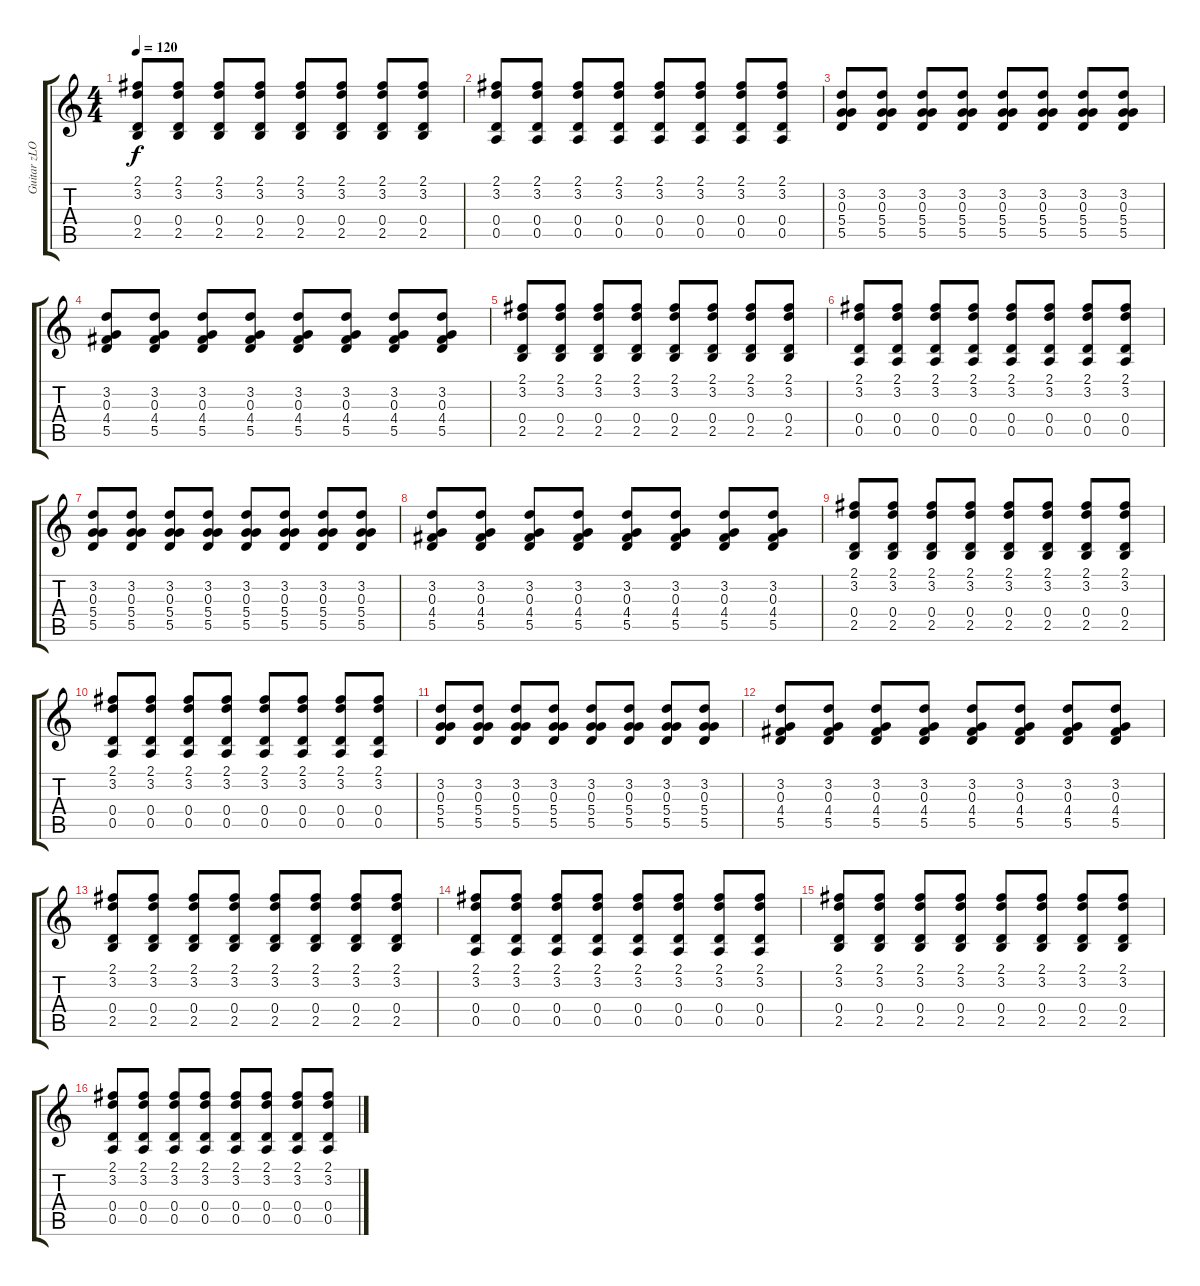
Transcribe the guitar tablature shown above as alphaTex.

\track ("Guitar zLOB" "Guitar zLO") {instrument acousticguitarsteel}
\staff {score tabs}
\tuning (E4 B3 G3 D3 A2 E2) {hide}
\ts (4 4)
\tempo 120
\clef g2
\ks c
(2.1 3.2 0.4 2.5).8{dy f} (2.1 3.2 0.4 2.5).8 (2.1 3.2 0.4 2.5).8 (2.1 3.2 0.4 2.5).8 (2.1 3.2 0.4 2.5).8 (2.1 3.2 0.4 2.5).8 (2.1 3.2 0.4 2.5).8 (2.1 3.2 0.4 2.5).8 |
(2.1 3.2 0.4 0.5).8 (2.1 3.2 0.4 0.5).8 (2.1 3.2 0.4 0.5).8 (2.1 3.2 0.4 0.5).8 (2.1 3.2 0.4 0.5).8 (2.1 3.2 0.4 0.5).8 (2.1 3.2 0.4 0.5).8 (2.1 3.2 0.4 0.5).8 |
(3.2 0.3 5.4 5.5).8 (3.2 0.3 5.4 5.5).8 (3.2 0.3 5.4 5.5).8 (3.2 0.3 5.4 5.5).8 (3.2 0.3 5.4 5.5).8 (3.2 0.3 5.4 5.5).8 (3.2 0.3 5.4 5.5).8 (3.2 0.3 5.4 5.5).8 |
(3.2 0.3 4.4 5.5).8 (3.2 0.3 4.4 5.5).8 (3.2 0.3 4.4 5.5).8 (3.2 0.3 4.4 5.5).8 (3.2 0.3 4.4 5.5).8 (3.2 0.3 4.4 5.5).8 (3.2 0.3 4.4 5.5).8 (3.2 0.3 4.4 5.5).8 |
(2.1 3.2 0.4 2.5).8 (2.1 3.2 0.4 2.5).8 (2.1 3.2 0.4 2.5).8 (2.1 3.2 0.4 2.5).8 (2.1 3.2 0.4 2.5).8 (2.1 3.2 0.4 2.5).8 (2.1 3.2 0.4 2.5).8 (2.1 3.2 0.4 2.5).8 |
(2.1 3.2 0.4 0.5).8 (2.1 3.2 0.4 0.5).8 (2.1 3.2 0.4 0.5).8 (2.1 3.2 0.4 0.5).8 (2.1 3.2 0.4 0.5).8 (2.1 3.2 0.4 0.5).8 (2.1 3.2 0.4 0.5).8 (2.1 3.2 0.4 0.5).8 |
(3.2 0.3 5.4 5.5).8 (3.2 0.3 5.4 5.5).8 (3.2 0.3 5.4 5.5).8 (3.2 0.3 5.4 5.5).8 (3.2 0.3 5.4 5.5).8 (3.2 0.3 5.4 5.5).8 (3.2 0.3 5.4 5.5).8 (3.2 0.3 5.4 5.5).8 |
(3.2 0.3 4.4 5.5).8 (3.2 0.3 4.4 5.5).8 (3.2 0.3 4.4 5.5).8 (3.2 0.3 4.4 5.5).8 (3.2 0.3 4.4 5.5).8 (3.2 0.3 4.4 5.5).8 (3.2 0.3 4.4 5.5).8 (3.2 0.3 4.4 5.5).8 |
(2.1 3.2 0.4 2.5).8 (2.1 3.2 0.4 2.5).8 (2.1 3.2 0.4 2.5).8 (2.1 3.2 0.4 2.5).8 (2.1 3.2 0.4 2.5).8 (2.1 3.2 0.4 2.5).8 (2.1 3.2 0.4 2.5).8 (2.1 3.2 0.4 2.5).8 |
(2.1 3.2 0.4 0.5).8 (2.1 3.2 0.4 0.5).8 (2.1 3.2 0.4 0.5).8 (2.1 3.2 0.4 0.5).8 (2.1 3.2 0.4 0.5).8 (2.1 3.2 0.4 0.5).8 (2.1 3.2 0.4 0.5).8 (2.1 3.2 0.4 0.5).8 |
(3.2 0.3 5.4 5.5).8 (3.2 0.3 5.4 5.5).8 (3.2 0.3 5.4 5.5).8 (3.2 0.3 5.4 5.5).8 (3.2 0.3 5.4 5.5).8 (3.2 0.3 5.4 5.5).8 (3.2 0.3 5.4 5.5).8 (3.2 0.3 5.4 5.5).8 |
(3.2 0.3 4.4 5.5).8 (3.2 0.3 4.4 5.5).8 (3.2 0.3 4.4 5.5).8 (3.2 0.3 4.4 5.5).8 (3.2 0.3 4.4 5.5).8 (3.2 0.3 4.4 5.5).8 (3.2 0.3 4.4 5.5).8 (3.2 0.3 4.4 5.5).8 |
(2.1 3.2 0.4 2.5).8 (2.1 3.2 0.4 2.5).8 (2.1 3.2 0.4 2.5).8 (2.1 3.2 0.4 2.5).8 (2.1 3.2 0.4 2.5).8 (2.1 3.2 0.4 2.5).8 (2.1 3.2 0.4 2.5).8 (2.1 3.2 0.4 2.5).8 |
(2.1 3.2 0.4 0.5).8 (2.1 3.2 0.4 0.5).8 (2.1 3.2 0.4 0.5).8 (2.1 3.2 0.4 0.5).8 (2.1 3.2 0.4 0.5).8 (2.1 3.2 0.4 0.5).8 (2.1 3.2 0.4 0.5).8 (2.1 3.2 0.4 0.5).8 |
(2.1 3.2 0.4 2.5).8 (2.1 3.2 0.4 2.5).8 (2.1 3.2 0.4 2.5).8 (2.1 3.2 0.4 2.5).8 (2.1 3.2 0.4 2.5).8 (2.1 3.2 0.4 2.5).8 (2.1 3.2 0.4 2.5).8 (2.1 3.2 0.4 2.5).8 |
(2.1 3.2 0.4 0.5).8 (2.1 3.2 0.4 0.5).8 (2.1 3.2 0.4 0.5).8 (2.1 3.2 0.4 0.5).8 (2.1 3.2 0.4 0.5).8 (2.1 3.2 0.4 0.5).8 (2.1 3.2 0.4 0.5).8 (2.1 3.2 0.4 0.5).8
